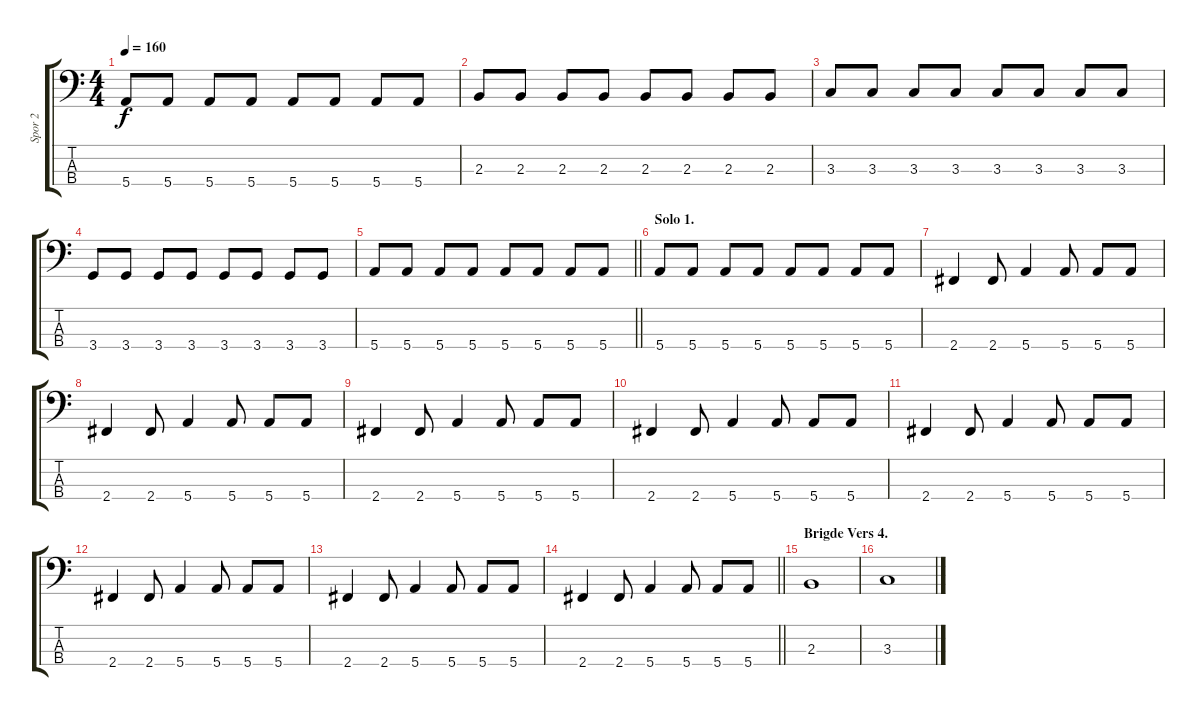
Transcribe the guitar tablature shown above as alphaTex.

\track ("Spor 2" "Spor 2") {instrument electricbasspick}
\staff {score tabs}
\tuning (G2 D2 A1 E1) {hide}
\ts (4 4)
\tempo 160
\clef f4
\ks c
5.4.8{dy f} 5.4.8 5.4.8 5.4.8 5.4.8 5.4.8 5.4.8 5.4.8 |
2.3.8 2.3.8 2.3.8 2.3.8 2.3.8 2.3.8 2.3.8 2.3.8 |
3.3.8 3.3.8 3.3.8 3.3.8 3.3.8 3.3.8 3.3.8 3.3.8 |
3.4.8 3.4.8 3.4.8 3.4.8 3.4.8 3.4.8 3.4.8 3.4.8 |
\barLineRight lightlight
5.4.8 5.4.8 5.4.8 5.4.8 5.4.8 5.4.8 5.4.8 5.4.8 |
\section ("" "Solo 1.")
5.4.8 5.4.8 5.4.8 5.4.8 5.4.8 5.4.8 5.4.8 5.4.8 |
2.4.4 2.4.8 5.4.4 5.4.8 5.4.8 5.4.8 |
2.4.4 2.4.8 5.4.4 5.4.8 5.4.8 5.4.8 |
2.4.4 2.4.8 5.4.4 5.4.8 5.4.8 5.4.8 |
2.4.4 2.4.8 5.4.4 5.4.8 5.4.8 5.4.8 |
2.4.4 2.4.8 5.4.4 5.4.8 5.4.8 5.4.8 |
2.4.4 2.4.8 5.4.4 5.4.8 5.4.8 5.4.8 |
2.4.4 2.4.8 5.4.4 5.4.8 5.4.8 5.4.8 |
\barLineRight lightlight
2.4.4 2.4.8 5.4.4 5.4.8 5.4.8 5.4.8 |
\section ("" "Brigde Vers 4.")
2.3.1 |
3.3.1
